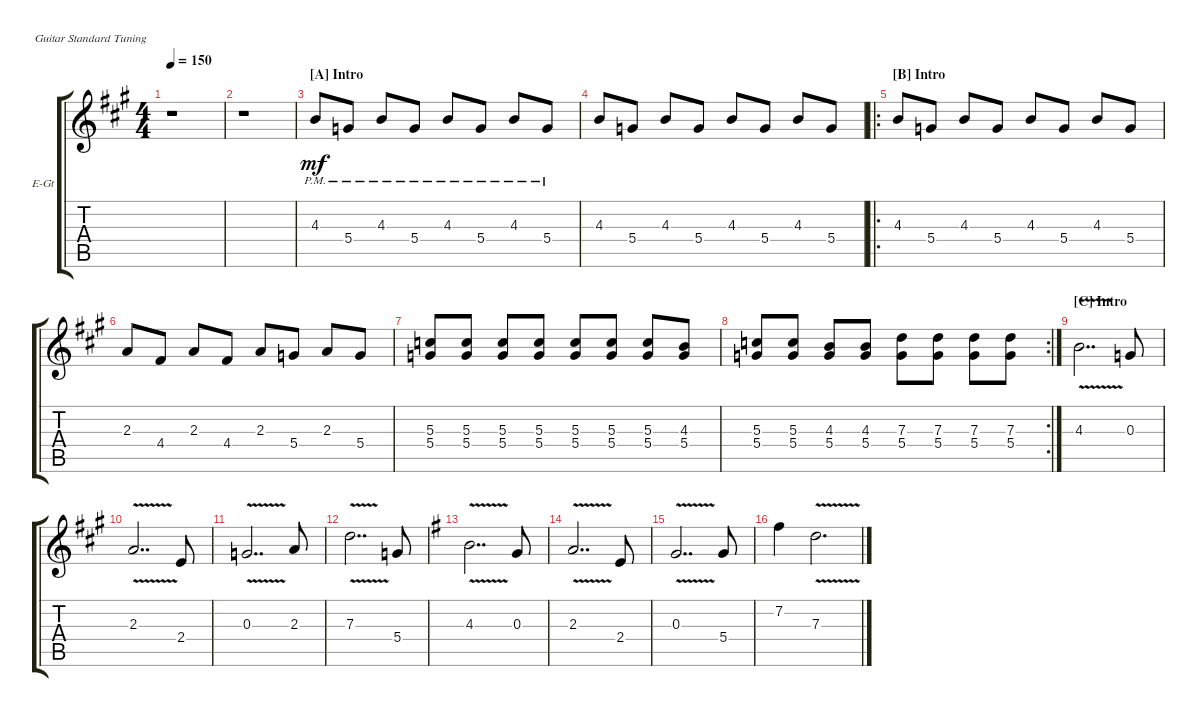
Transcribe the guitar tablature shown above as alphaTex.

\defaultSystemsLayout 4
\bracketExtendMode groupsimilarinstruments
\firstSystemTrackNameOrientation horizontal
\otherSystemsTrackNameOrientation horizontal
\track ("Electric Guitar" "E-Gt") {instrument distortionguitar}
\staff {score tabs}
\tuning (E4 B3 G3 D3 A2 E2)
\ts (4 4)
\tempo 150
\clef g2
\ks a
r.1{dy mf instrument distortionguitar} |
r.1 |
\section ("A" "Intro")
4.3{pm}.8 5.4{pm}.8 4.3{pm}.8 5.4{pm}.8 4.3{pm}.8 5.4{pm}.8 4.3{pm}.8 5.4{pm}.8 |
4.3.8 5.4.8 4.3.8 5.4.8 4.3.8 5.4.8 4.3.8 5.4.8 |
\ro
\section ("B" "Intro")
4.3.8 5.4.8 4.3.8 5.4.8 4.3.8 5.4.8 4.3.8 5.4.8 |
2.3.8 4.4.8 2.3.8 4.4.8 2.3.8 5.4.8 2.3.8 5.4.8 |
(5.4 5.3).8 (5.4 5.3).8 (5.4 5.3).8 (5.4 5.3).8 (5.4 5.3).8 (5.4 5.3).8 (5.4 5.3).8 (5.4 4.3).8 |
\rc 2
(5.4 5.3).8 (5.4 5.3).8 (5.4 4.3).8 (5.4 4.3).8 (5.4 7.3).8 (5.4 7.3).8 (5.4 7.3).8 (5.4 7.3).8 |
\section ("C" "Intro")
4.3{v}.2{dd} 0.3.8 |
2.3{v}.2{dd} 2.4.8 |
0.3{v}.2{dd} 2.3.8 |
7.3{v}.2{dd} 5.4.8 |
\ks g
4.3{v}.2{dd} 0.3.8 |
2.3{v}.2{dd} 2.4.8 |
0.3{v}.2{dd} 5.4.8 |
7.2.4 7.3{v}.2{d}
